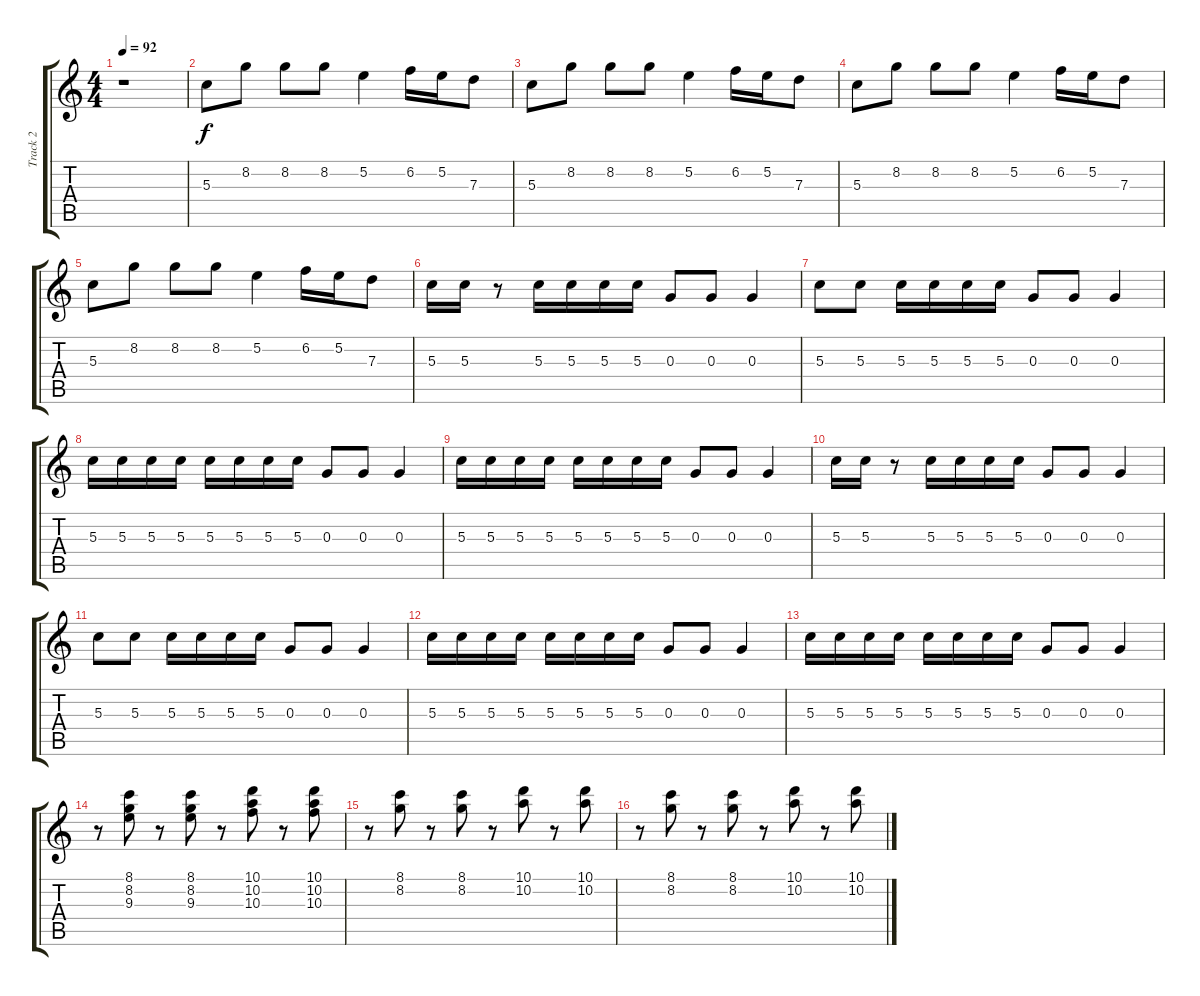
\track ("Track 2" "Track 2") {instrument electricguitarclean}
\staff {score tabs}
\tuning (E4 B3 G3 D3 A2 E2) {hide}
\ts (4 4)
\tempo 92
\clef g2
\ks c
r.1{dy f} |
5.3.8 8.2.8 8.2.8 8.2.8 5.2.4 6.2.16 5.2.16 7.3.8 |
5.3.8 8.2.8 8.2.8 8.2.8 5.2.4 6.2.16 5.2.16 7.3.8 |
5.3.8 8.2.8 8.2.8 8.2.8 5.2.4 6.2.16 5.2.16 7.3.8 |
5.3.8 8.2.8 8.2.8 8.2.8 5.2.4 6.2.16 5.2.16 7.3.8 |
5.3.16{instrument electricguitarmuted} 5.3.16 r.8 5.3.16 5.3.16 5.3.16 5.3.16 0.3.8 0.3.8 0.3.4 |
5.3.8 5.3.8 5.3.16 5.3.16 5.3.16 5.3.16 0.3.8 0.3.8 0.3.4 |
5.3.16 5.3.16 5.3.16 5.3.16 5.3.16 5.3.16 5.3.16 5.3.16 0.3.8 0.3.8 0.3.4 |
5.3.16 5.3.16 5.3.16 5.3.16 5.3.16 5.3.16 5.3.16 5.3.16 0.3.8 0.3.8 0.3.4 |
5.3.16 5.3.16 r.8 5.3.16 5.3.16 5.3.16 5.3.16 0.3.8 0.3.8 0.3.4 |
5.3.8 5.3.8 5.3.16 5.3.16 5.3.16 5.3.16 0.3.8 0.3.8 0.3.4 |
5.3.16 5.3.16 5.3.16 5.3.16 5.3.16 5.3.16 5.3.16 5.3.16 0.3.8 0.3.8 0.3.4 |
5.3.16 5.3.16 5.3.16 5.3.16 5.3.16 5.3.16 5.3.16 5.3.16 0.3.8 0.3.8 0.3.4 |
r.8 (8.1 8.2 9.3).8 r.8 (8.1 8.2 9.3).8 r.8 (10.1 10.2 10.3).8 r.8 (10.1 10.2 10.3).8 |
r.8 (8.1 8.2).8 r.8 (8.1 8.2).8 r.8 (10.1 10.2).8 r.8 (10.1 10.2).8 |
r.8 (8.1 8.2).8 r.8 (8.1 8.2).8 r.8 (10.1 10.2).8 r.8 (10.1 10.2).8
